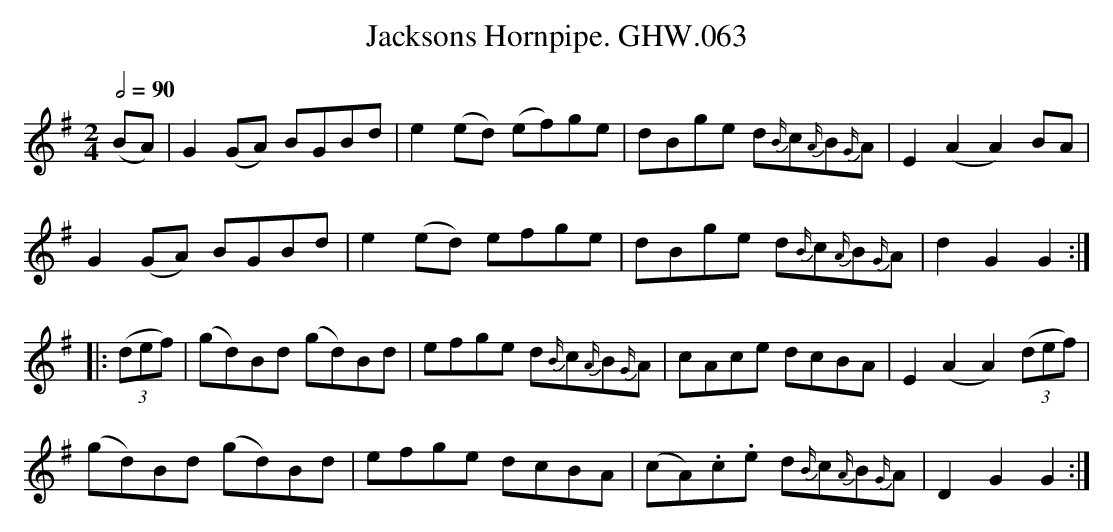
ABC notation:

X:1
T:Jacksons Hornpipe. GHW.063
M:2/4
L:1/8
Q:1/2=90
K:G
(BA)|G2 (GA) BGBd|e2 (ed) (ef)ge|\
dBge d{B/}c{A/}B{G/}A|E2 (A2A2) BA|
G2 (GA) BGBd|e2 (ed) efge|dBge d{B/}c{A/}B{G/}A|d2 G2G2:|
|:((3def)|(gd)Bd (gd)Bd|efge d{B/}c{A/}B{G/}A|\
cAce dcBA|E2 (A2A2) ((3def)|
(gd)Bd (gd)Bd|efge dcBA|(cA).c.e d{B/}c{A/}B{G/}A|D2 G2G2:|
